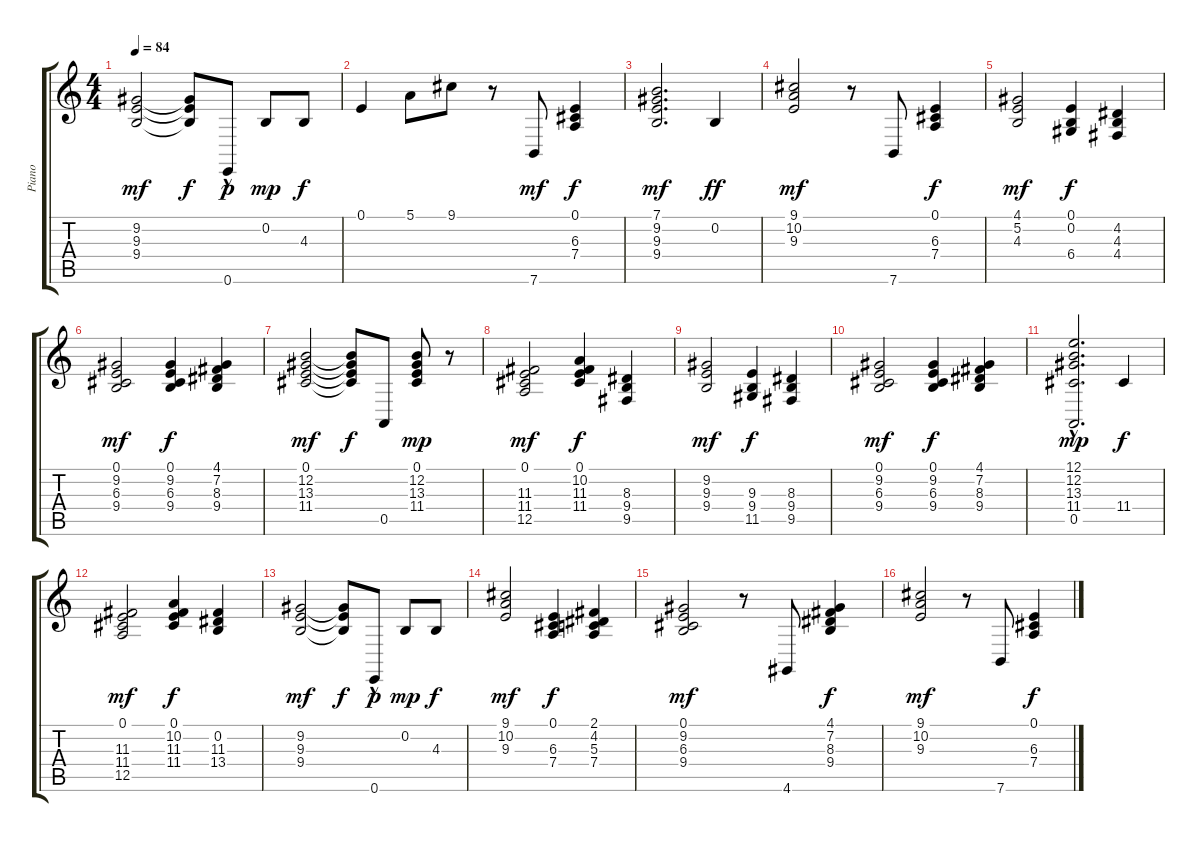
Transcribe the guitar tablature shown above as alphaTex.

\track ("Piano   " "Piano   ") {instrument acousticgrandpiano}
\staff {score tabs}
\tuning (E4 B3 G3 D3 A2 E2) {hide}
\ts (4 4)
\tempo 84
\clef g2
\ks c
(9.2 9.3 9.4).2{dy mf} (9.2{t} 9.3{t} 9.4{t}).8{dy f} 0.6{hac}.8{dy p} 0.2.8{dy mp} 4.3.8{dy f} |
0.1.4 5.1.8 9.1.8 r.8 7.6.8{dy mf} (0.1 6.3 7.4).4{dy f} |
(7.1 9.2 9.3 9.4).2{d dy mf} 0.2.4{dy ff} |
(9.1 10.2 9.3).2{dy mf} r.8 7.6.8 (0.1 6.3 7.4).4{dy f} |
(4.1 5.2 4.3).2{dy mf} (0.1 0.2 6.4).4{dy f} (4.2 4.3 4.4).4 |
(0.1 9.2 6.3 9.4).2{dy mf} (0.1 9.2 6.3 9.4).4{dy f} (4.1 7.2 8.3 9.4).4 |
(0.1 12.2 13.3 11.4).2{dy mf} (0.1{t} 12.2{t} 13.3{t} 11.4{t}).8{dy f} 0.5.8 (0.1 12.2 13.3 11.4).8{dy mp} r.8 |
(0.1 11.3 11.4 12.5).2{dy mf} (0.1 10.2 11.3 11.4).4{dy f} (8.3 9.4 9.5).4 |
(9.2 9.3 9.4).2{dy mf} (9.3 9.4 11.5).4{dy f} (8.3 9.4 9.5).4 |
(0.1 9.2 6.3 9.4).2{dy mf} (0.1 9.2 6.3 9.4).4{dy f} (4.1 7.2 8.3 9.4).4 |
(12.1 12.2 13.3 11.4{hac} 0.5).2{d dy mp} 11.4.4{dy f} |
(0.1 11.3 11.4 12.5).2{dy mf} (0.1 10.2 11.3 11.4).4{dy f} (0.2 11.3 13.4).4 |
(9.2 9.3 9.4).2{dy mf} (9.2{t} 9.3{t} 9.4{t}).8{dy f} 0.6{hac}.8{dy p} 0.2.8{dy mp} 4.3.8{dy f} |
(9.1 10.2 9.3).2{dy mf} (0.1 6.3 7.4).4{dy f} (2.1 4.2 5.3 7.4).4 |
(0.1 9.2 6.3 9.4).2{dy mf} r.8 4.6.8 (4.1 7.2 8.3 9.4).4{dy f} |
(9.1 10.2 9.3).2{dy mf} r.8 7.6.8 (0.1 6.3 7.4).4{dy f}
